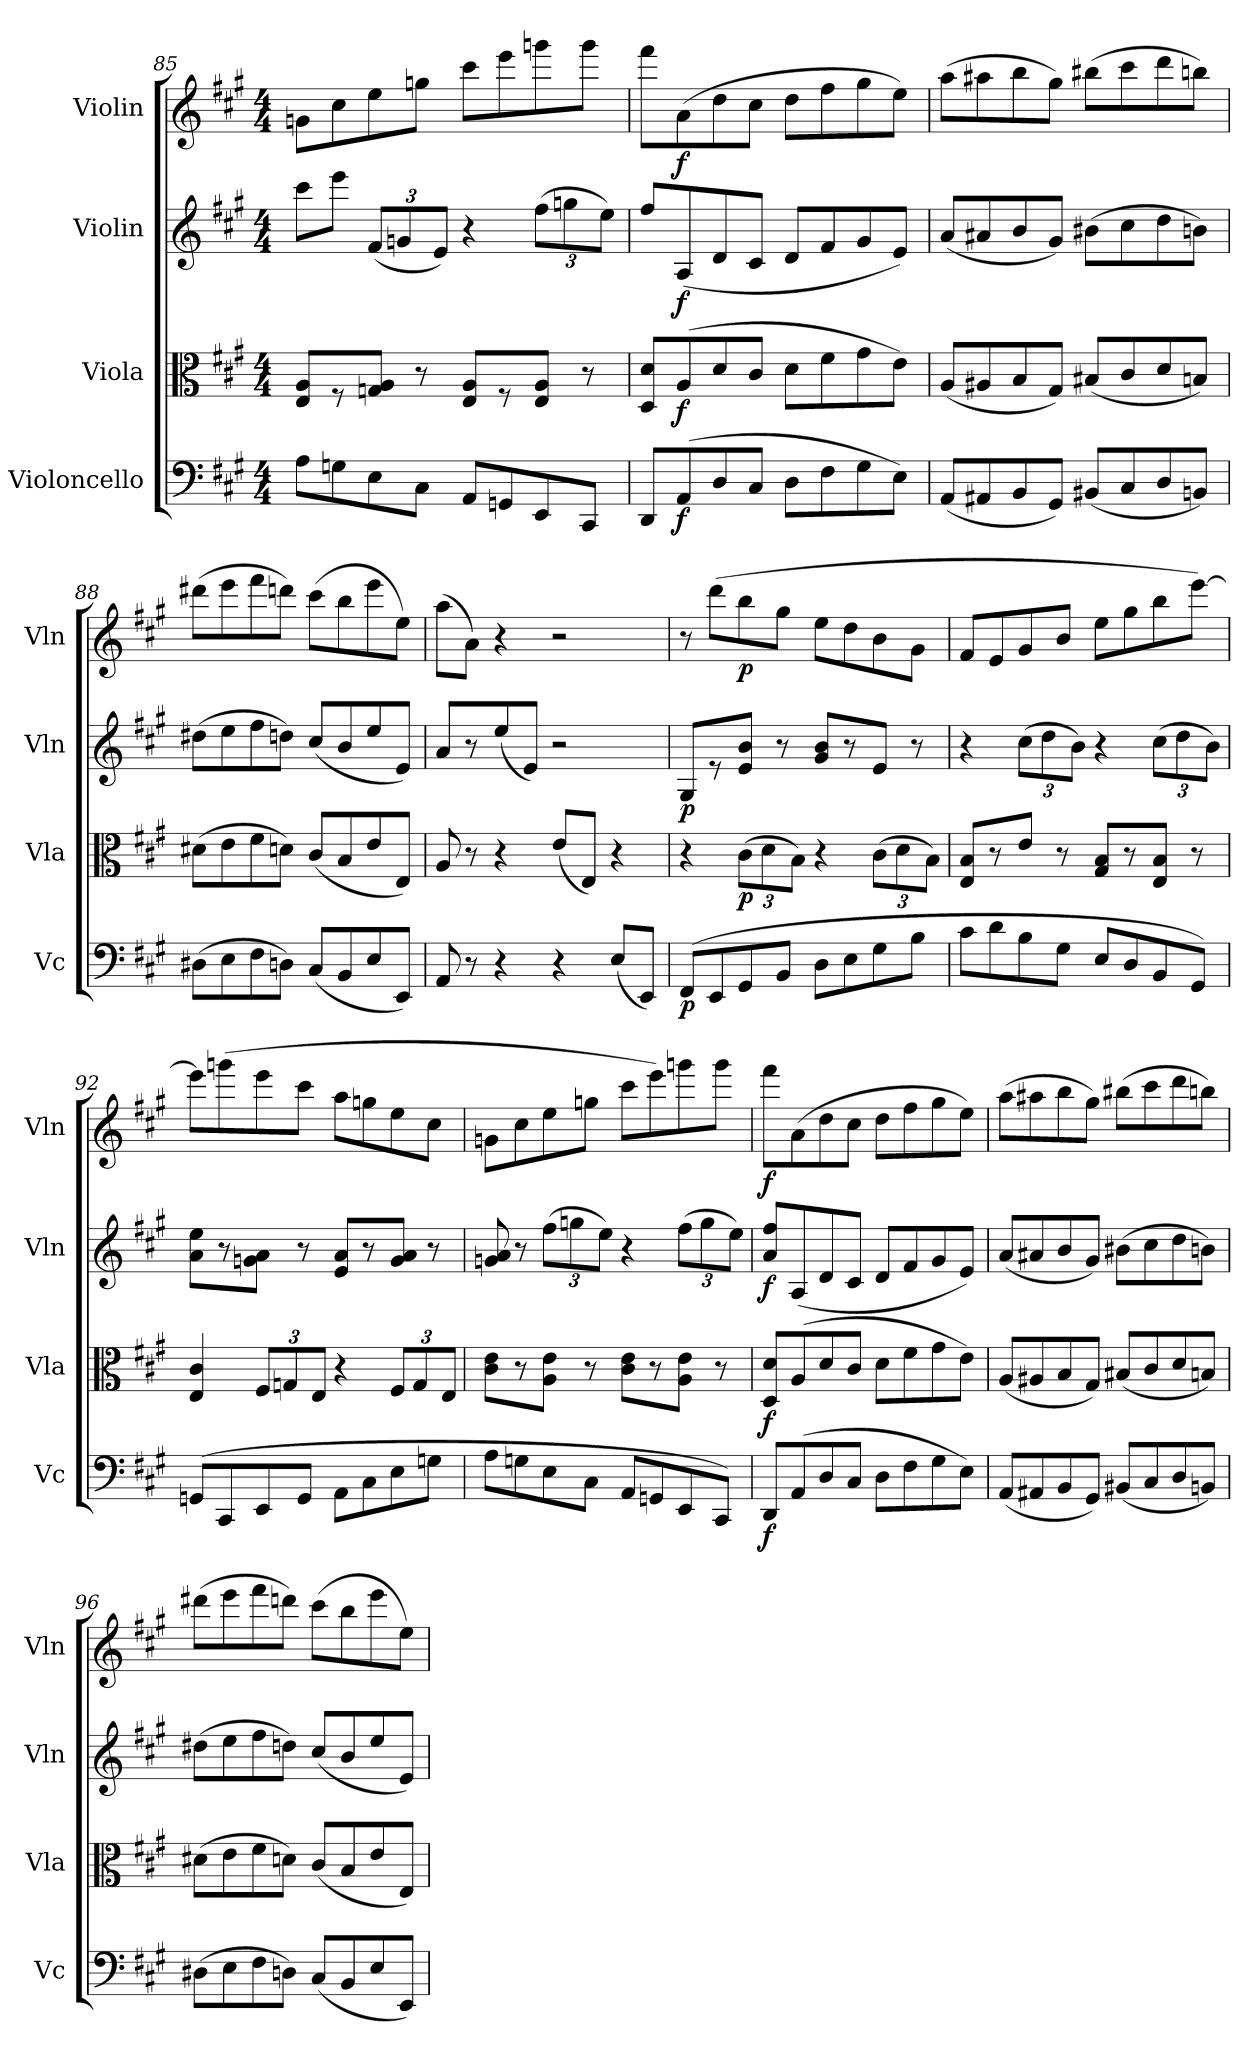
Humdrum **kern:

**kern	**dynam	**kern	**dynam	**kern	**dynam	**kern	**dynam
*part4	*part4	*part3	*part3	*part2	*part2	*part1	*part1
*staff4	*staff4	*staff3	*staff3	*staff2	*staff2	*staff1	*staff1
*I"Violoncello	*	*I"Viola	*	*I"Violin	*	*I"Violin	*
*I'Vc	*	*I'Vla	*	*I'Vln	*	*I'Vln	*
*clefF4	*	*clefC3	*	*clefG2	*	*clefG2	*
*k[f#c#g#]	*	*k[f#c#g#]	*	*k[f#c#g#]	*	*k[f#c#g#]	*
*A:	*	*A:	*	*A:	*	*A:	*
*M4/4	*	*M4/4	*	*M4/4	*	*M4/4	*
=85	=85	=85	=85	=85	=85	=85	=85
8A\L	.	8E/ 8A/L	.	8ccc#\L	.	8gn\L	.
8Gn\	.	8r	.	8eee\J	.	8cc#\	.
8E\	.	8Gn/ 8A/J	.	(12f#/L	.	8ee\	.
.	.	.	.	12gn/	.	.	.
8C#\J	.	8r	.	.	.	8ggn\J	.
.	.	.	.	12e/J)	.	.	.
8AA/L	.	8E/ 8A/L	.	4r	.	8ccc#\L	.
8GGn/	.	8r	.	.	.	8eee\	.
8EE/	.	8E/ 8A/J	.	(12ff#\L	.	8gggn\	.
.	.	.	.	12ggn\	.	.	.
8CC#/J	.	8r	.	.	.	8ggg\J	.
.	.	.	.	12ee\J)	.	.	.
=86	=86	=86	=86	=86	=86	=86	=86
8DD/L	.	8D/ 8d/L	.	8ff#/L	.	8fff#\L	.
(8AA/	f	(8A/	f	(8A/	f	(8a\	f
8D/	.	8d/	.	8d/	.	8dd\	.
8C#/J	.	8c#/J	.	8c#/J	.	8cc#\J	.
8D\L	.	8d\L	.	8d/L	.	8dd\L	.
8F#\	.	8f#\	.	8f#/	.	8ff#\	.
8G#\	.	8g#\	.	8g#/	.	8gg#\	.
8E\J)	.	8e\J)	.	8e/J)	.	8ee\J)	.
=87	=87	=87	=87	=87	=87	=87	=87
(8AA/L	.	(8A/L	.	(8a/L	.	(8aa\L	.
8AA#X/	.	8A#X/	.	8a#X/	.	8aa#X\	.
8BB/	.	8B/	.	8b/	.	8bb\	.
8GG#/J)	.	8G#/J)	.	8g#/J)	.	8gg#\J)	.
(8BB#X/L	.	(8B#X/L	.	(8b#X\L	.	(8bb#X\L	.
8C#/	.	8c#/	.	8cc#\	.	8ccc#\	.
8D/	.	8d/	.	8dd\	.	8ddd\	.
8BBn/J)	.	8Bn/J)	.	8bn\J)	.	8bbn\J)	.
=88	=88	=88	=88	=88	=88	=88	=88
(8D#X\L	.	(8d#X\L	.	(8dd#X\L	.	(8ddd#X\L	.
8E\	.	8e\	.	8ee\	.	8eee\	.
8F#\	.	8f#\	.	8ff#\	.	8fff#\	.
8Dn\J)	.	8dn\J)	.	8ddn\J)	.	8dddn\J)	.
(8C#/L	.	(8c#/L	.	(8cc#/L	.	(8ccc#\L	.
8BB/	.	8B/	.	8b/	.	8bb\	.
8E/	.	8e/	.	8ee/	.	8eee\	.
8EE/J)	.	8E/J)	.	8e/J)	.	8ee\J)	.
=89	=89	=89	=89	=89	=89	=89	=89
8AA/	.	8A/	.	8a/L	.	(8aa\L	.
8r	.	8r	.	8r	.	8a\J)	.
4r	.	4r	.	(8ee/	.	4r	.
.	.	.	.	8e/J)	.	.	.
4r	.	(8e/L	.	2r	.	2r	.
.	.	8E/J)	.	.	.	.	.
(8E/L	.	4r	.	.	.	.	.
8EE/J)	.	.	.	.	.	.	.
=90	=90	=90	=90	=90	=90	=90	=90
(8FF#/L	p	4r	.	8G#/L	p	8r	.
8EE/	.	.	.	8r	.	(8ddd\L	.
8GG#/	.	(12c#\L	p	8e/ 8b/J	.	8bb\	p
.	.	12d\	.	.	.	.	.
8BB/J	.	.	.	8r	.	8gg#\J	.
.	.	12B\J)	.	.	.	.	.
8D\L	.	4r	.	8g#/ 8b/L	.	8ee\L	.
8E\	.	.	.	8r	.	8dd\	.
8G#\	.	(12c#\L	.	8e/J	.	8b\	.
.	.	12d\	.	.	.	.	.
8B\J	.	.	.	8r	.	8g#\J	.
.	.	12B\J)	.	.	.	.	.
=91	=91	=91	=91	=91	=91	=91	=91
8c#\L	.	8E/ 8B/L	.	4r	.	8f#/L	.
8d\	.	8r	.	.	.	8e/	.
8B\	.	8e/J	.	(12cc#\L	.	8g#/	.
.	.	.	.	12dd\	.	.	.
8G#\J	.	8r	.	.	.	8b/J	.
.	.	.	.	12b\J)	.	.	.
8E/L	.	8G#/ 8B/L	.	4r	.	8ee\L	.
8D/	.	8r	.	.	.	8gg#\	.
8BB/	.	8E/ 8B/J	.	(12cc#\L	.	8bb\	.
.	.	.	.	12dd\	.	.	.
8GG#/J)	.	8r	.	.	.	[8eee\J)	.
.	.	.	.	12b\J)	.	.	.
=92	=92	=92	=92	=92	=92	=92	=92
(8GGn/L	.	4E/ 4c#/	.	8a\ 8ee\L	.	8eee\L]	.
8CC#/	.	.	.	8r	.	(8gggn\	.
8EE/	.	12F#/L	.	8gn\ 8a\J	.	8eee\	.
.	.	12Gn/	.	.	.	.	.
8GG/J	.	.	.	8r	.	8ccc#\J	.
.	.	12E/J	.	.	.	.	.
8AA\L	.	4r	.	8e/ 8a/L	.	8aa\L	.
8C#\	.	.	.	8r	.	8ggn\	.
8E\	.	12F#/L	.	8g/ 8a/J	.	8ee\	.
.	.	12G/	.	.	.	.	.
8Gn\J	.	.	.	8r	.	8cc#\J	.
.	.	12E/J	.	.	.	.	.
=93	=93	=93	=93	=93	=93	=93	=93
8A\L	.	8c#\ 8e\L	.	8gn/ 8a/	.	8gn\L	.
8Gn\	.	8r	.	8r	.	8cc#\	.
8E\	.	8A\ 8e\J	.	(12ff#\L	.	8ee\	.
.	.	.	.	12ggn\	.	.	.
8C#\J	.	8r	.	.	.	8ggn\J	.
.	.	.	.	12ee\J)	.	.	.
8AA/L	.	8c#\ 8e\L	.	4r	.	8ccc#\L	.
8GGn/	.	8r	.	.	.	8eee\)	.
8EE/	.	8A\ 8e\J	.	(12ff#\L	.	8gggn\	.
.	.	.	.	12gg\	.	.	.
8CC#/J)	.	8r	.	.	.	8ggg\J	.
.	.	.	.	12ee\J)	.	.	.
=94	=94	=94	=94	=94	=94	=94	=94
8DD/L	f	8D/ 8d/L	f	8a/ 8ff#/L	f	8fff#\L	f
(8AA/	.	(8A/	.	(8A/	.	(8a\	.
8D/	.	8d/	.	8d/	.	8dd\	.
8C#/J	.	8c#/J	.	8c#/J	.	8cc#\J	.
8D\L	.	8d\L	.	8d/L	.	8dd\L	.
8F#\	.	8f#\	.	8f#/	.	8ff#\	.
8G#\	.	8g#\	.	8g#/	.	8gg#\	.
8E\J)	.	8e\J)	.	8e/J)	.	8ee\J)	.
=95	=95	=95	=95	=95	=95	=95	=95
(8AA/L	.	(8A/L	.	(8a/L	.	(8aa\L	.
8AA#X/	.	8A#X/	.	8a#X/	.	8aa#X\	.
8BB/	.	8B/	.	8b/	.	8bb\	.
8GG#/J)	.	8G#/J)	.	8g#/J)	.	8gg#\J)	.
(8BB#X/L	.	(8B#X/L	.	(8b#X\L	.	(8bb#X\L	.
8C#/	.	8c#/	.	8cc#\	.	8ccc#\	.
8D/	.	8d/	.	8dd\	.	8ddd\	.
8BBn/J)	.	8Bn/J)	.	8bn\J)	.	8bbn\J)	.
=96	=96	=96	=96	=96	=96	=96	=96
(8D#X\L	.	(8d#X\L	.	(8dd#X\L	.	(8ddd#X\L	.
8E\	.	8e\	.	8ee\	.	8eee\	.
8F#\	.	8f#\	.	8ff#\	.	8fff#\	.
8Dn\J)	.	8dn\J)	.	8ddn\J)	.	8dddn\J)	.
(8C#/L	.	(8c#/L	.	(8cc#/L	.	(8ccc#\L	.
8BB/	.	8B/	.	8b/	.	8bb\	.
8E/	.	8e/	.	8ee/	.	8eee\	.
8EE/J)	.	8E/J)	.	8e/J)	.	8ee\J)	.
=	=	=	=	=	=	=	=
*-	*-	*-	*-	*-	*-	*-	*-
